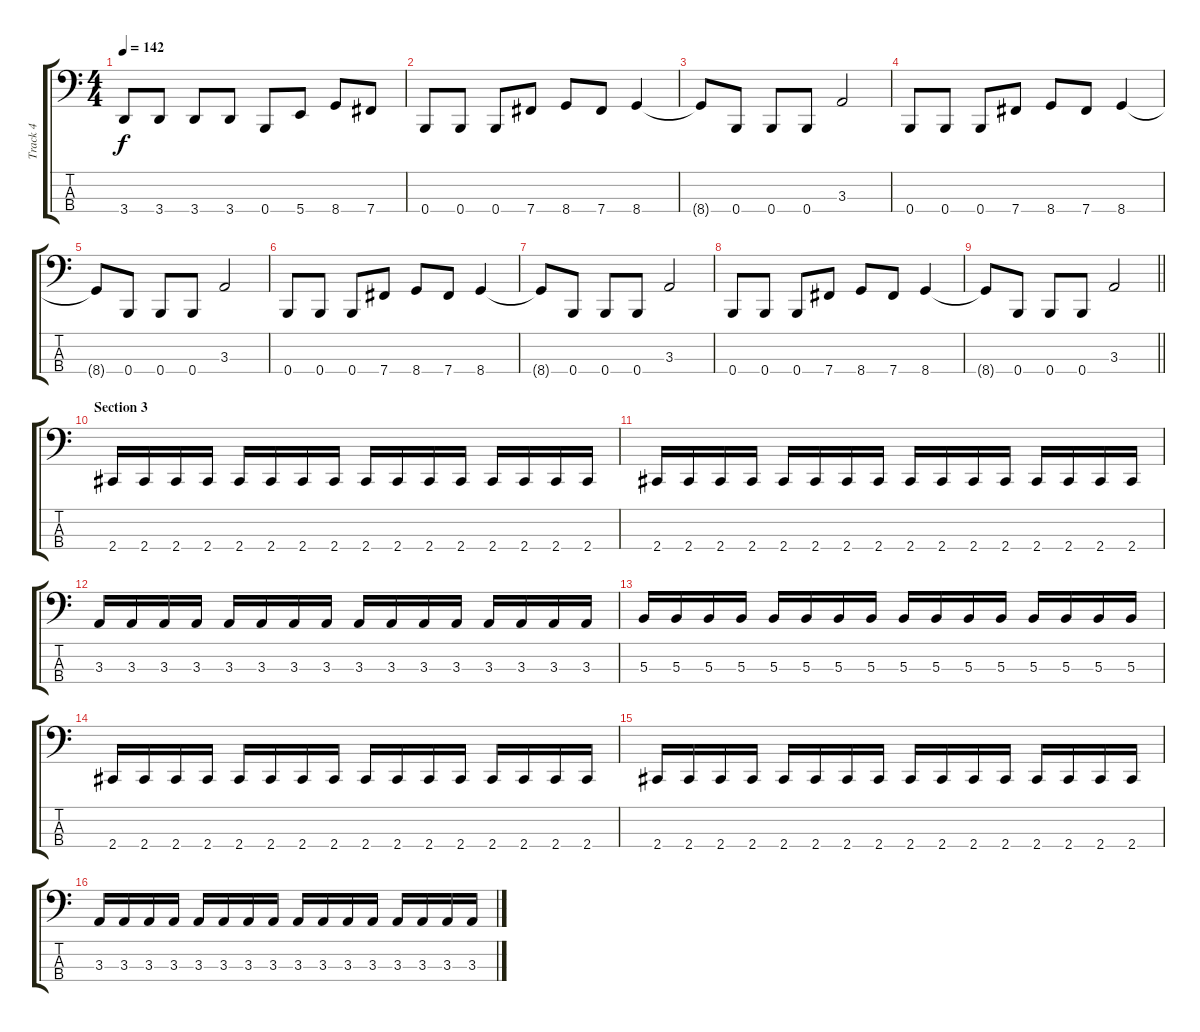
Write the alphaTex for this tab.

\track ("Track 4" "Track 4") {instrument electricbasspick}
\staff {score tabs}
\tuning (E2 B1 Gb1 B0) {hide}
\ts (4 4)
\tempo 142
\clef f4
\ks c
3.4{t}.8{dy f} 3.4.8 3.4.8 3.4.8 0.4.8 5.4.8 8.4.8 7.4.8 |
0.4.8 0.4.8 0.4.8 7.4.8 8.4.8 7.4.8 8.4.4 |
8.4{t}.8 0.4.8 0.4.8 0.4.8 3.3.2 |
0.4.8 0.4.8 0.4.8 7.4.8 8.4.8 7.4.8 8.4.4 |
8.4{t}.8 0.4.8 0.4.8 0.4.8 3.3.2 |
0.4.8 0.4.8 0.4.8 7.4.8 8.4.8 7.4.8 8.4.4 |
8.4{t}.8 0.4.8 0.4.8 0.4.8 3.3.2 |
0.4.8 0.4.8 0.4.8 7.4.8 8.4.8 7.4.8 8.4.4 |
\barLineRight lightlight
8.4{t}.8 0.4.8 0.4.8 0.4.8 3.3.2 |
\section ("" "Section 3")
2.4.16 2.4.16 2.4.16 2.4.16 2.4.16 2.4.16 2.4.16 2.4.16 2.4.16 2.4.16 2.4.16 2.4.16 2.4.16 2.4.16 2.4.16 2.4.16 |
2.4.16 2.4.16 2.4.16 2.4.16 2.4.16 2.4.16 2.4.16 2.4.16 2.4.16 2.4.16 2.4.16 2.4.16 2.4.16 2.4.16 2.4.16 2.4.16 |
3.3.16 3.3.16 3.3.16 3.3.16 3.3.16 3.3.16 3.3.16 3.3.16 3.3.16 3.3.16 3.3.16 3.3.16 3.3.16 3.3.16 3.3.16 3.3.16 |
5.3.16 5.3.16 5.3.16 5.3.16 5.3.16 5.3.16 5.3.16 5.3.16 5.3.16 5.3.16 5.3.16 5.3.16 5.3.16 5.3.16 5.3.16 5.3.16 |
2.4.16 2.4.16 2.4.16 2.4.16 2.4.16 2.4.16 2.4.16 2.4.16 2.4.16 2.4.16 2.4.16 2.4.16 2.4.16 2.4.16 2.4.16 2.4.16 |
2.4.16 2.4.16 2.4.16 2.4.16 2.4.16 2.4.16 2.4.16 2.4.16 2.4.16 2.4.16 2.4.16 2.4.16 2.4.16 2.4.16 2.4.16 2.4.16 |
3.3.16 3.3.16 3.3.16 3.3.16 3.3.16 3.3.16 3.3.16 3.3.16 3.3.16 3.3.16 3.3.16 3.3.16 3.3.16 3.3.16 3.3.16 3.3.16
